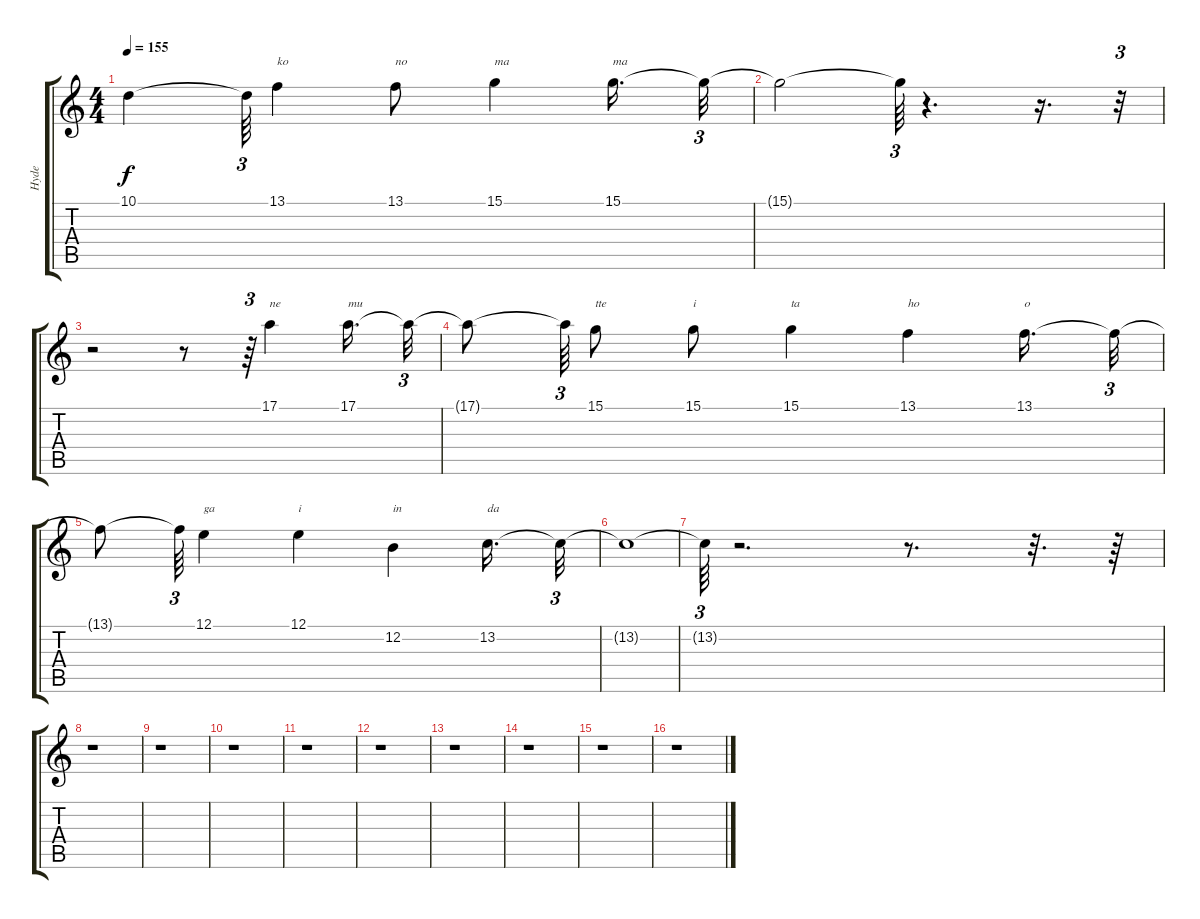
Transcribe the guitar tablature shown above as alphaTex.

\track ("Hyde" "Hyde") {instrument flute}
\staff {score tabs}
\tuning (E4 B3 G3 D3 A2 E2) {hide}
\ts (4 4)
\tempo 155
\clef g2
\ks c
10.1{t}.4{dy f} 10.1{t}.64{tu (3 2)} 13.1.4{txt "ko"} 13.1.8{txt "no"} 15.1.4{txt "ma"} 15.1.16{d txt "ma"} 15.1{t}.32{tu (3 2)} |
15.1{t}.2 15.1{t}.64{tu (3 2)} r.4{d} r.16{d} r.32{tu (3 2)} |
r.2 r.8 r.64{tu (3 2)} 17.1.4{txt "ne"} 17.1.16{d txt "mu"} 17.1{t}.32{tu (3 2)} |
17.1{t}.8 17.1{t}.64{tu (3 2)} 15.1.8{txt "tte"} 15.1.8{txt "i"} 15.1.4{txt "ta"} 13.1.4{txt "ho"} 13.1.16{d txt "o"} 13.1{t}.32{tu (3 2)} |
13.1{t}.8 13.1{t}.64{tu (3 2)} 12.1.4{txt "ga"} 12.1.4{txt "i"} 12.2.4{txt "in"} 13.2.16{d txt "da"} 13.2{t}.32{tu (3 2)} |
13.2{t}.1 |
13.2{t}.64{tu (3 2)} r.2{d} r.8{d} r.32{d} r.64 |
r.1 |
r.1 |
r.1 |
r.1 |
r.1 |
r.1 |
r.1 |
r.1 |
r.1
